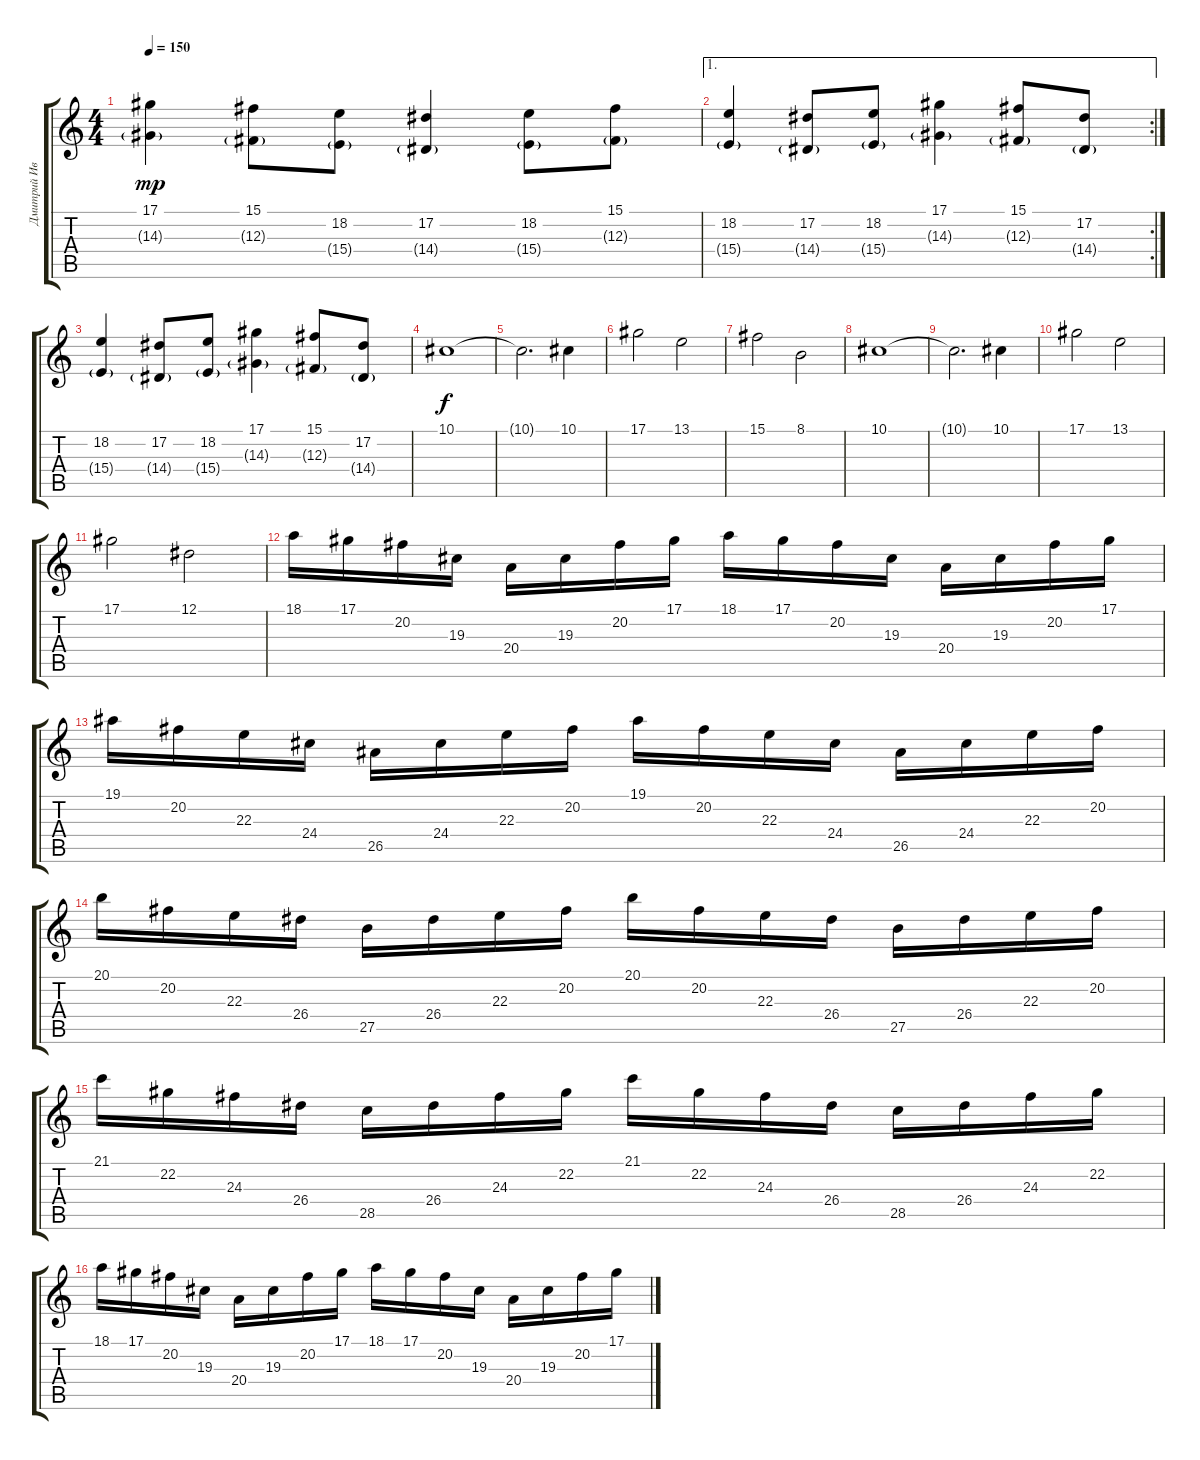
\track ("Дмитрий Иванов" "Дмитрий Ив") {instrument harpsichord}
\staff {score tabs}
\tuning (Eb4 Bb3 Gb3 Db3 Ab2 Eb2) {hide}
\ts (4 4)
\tempo 150
\clef g2
\ks c
(17.1 14.3{g}).4{dy mp} (15.1 12.3{g}).8 (18.2 15.4{g}).8 (17.2 14.4{g}).4 (18.2 15.4{g}).8 (15.1 12.3{g}).8 |
\ae 1
\rc 2
(18.2 15.4{g}).4 (17.2 14.4{g}).8 (18.2 15.4{g}).8 (17.1 14.3{g}).4 (15.1 12.3{g}).8 (17.2 14.4{g}).8 |
(18.2 15.4{g}).4 (17.2 14.4{g}).8 (18.2 15.4{g}).8 (17.1 14.3{g}).4 (15.1 12.3{g}).8 (17.2 14.4{g}).8 |
10.1.1{dy f instrument fx4atmosphere} |
10.1{t}.2{d} 10.1.4 |
17.1.2 13.1.2 |
15.1.2 8.1.2 |
10.1.1 |
10.1{t}.2{d} 10.1.4 |
17.1.2 13.1.2 |
17.1.2 12.1.2 |
18.1.16{instrument harpsichord} 17.1.16 20.2.16 19.3.16 20.4.16 19.3.16 20.2.16 17.1.16 18.1.16 17.1.16 20.2.16 19.3.16 20.4.16 19.3.16 20.2.16 17.1.16 |
19.1.16 20.2.16 22.3.16 24.4.16 26.5.16 24.4.16 22.3.16 20.2.16 19.1.16 20.2.16 22.3.16 24.4.16 26.5.16 24.4.16 22.3.16 20.2.16 |
20.1.16 20.2.16 22.3.16 26.4.16 27.5.16 26.4.16 22.3.16 20.2.16 20.1.16 20.2.16 22.3.16 26.4.16 27.5.16 26.4.16 22.3.16 20.2.16 |
21.1.16 22.2.16 24.3.16 26.4.16 28.5.16 26.4.16 24.3.16 22.2.16 21.1.16 22.2.16 24.3.16 26.4.16 28.5.16 26.4.16 24.3.16 22.2.16 |
18.1.16 17.1.16 20.2.16 19.3.16 20.4.16 19.3.16 20.2.16 17.1.16 18.1.16 17.1.16 20.2.16 19.3.16 20.4.16 19.3.16 20.2.16 17.1.16
